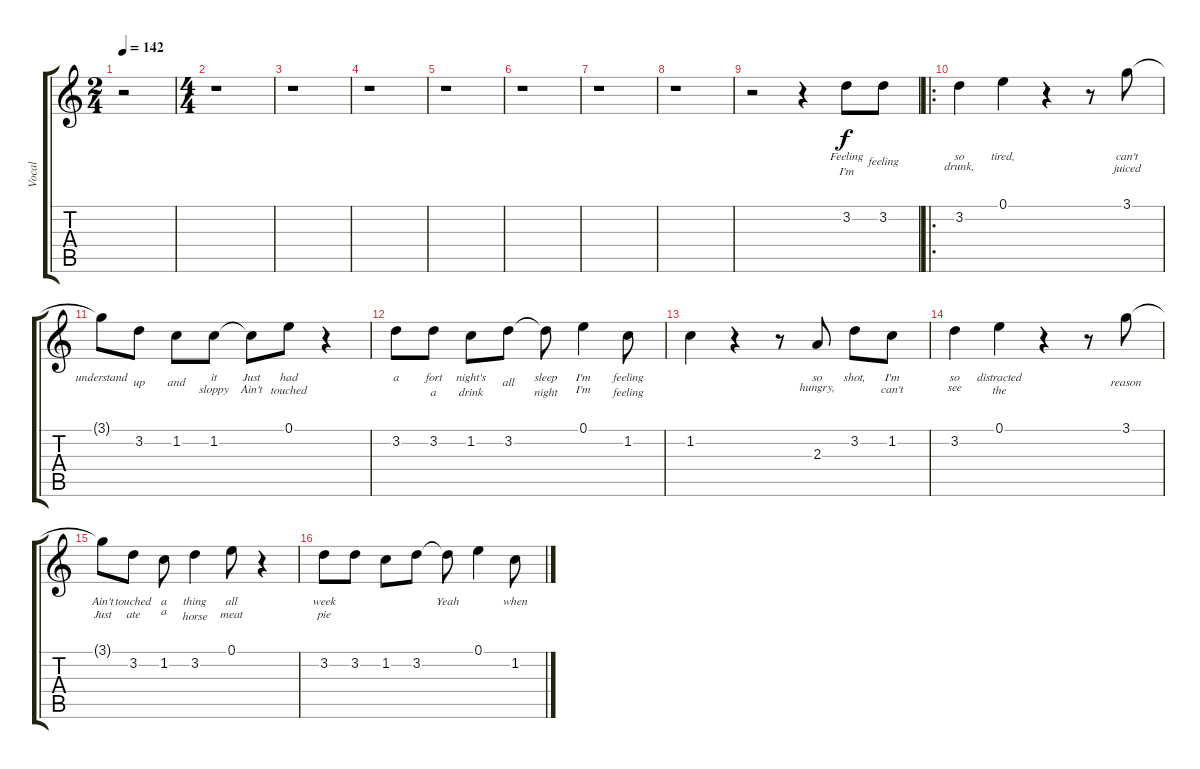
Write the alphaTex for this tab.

\track ("Vocal" "Vocal") {instrument oboe}
\staff {score tabs}
\tuning (E5 B4 G4 D4 A3 E3) {hide}
\ts (2 4)
\tempo 142
\clef g2
\ks c
r.2{dy f instrument oboe} |
\ts (4 4)
r.1 |
r.1 |
r.1 |
r.1 |
r.1 |
r.1 |
r.1 |
r.2 r.4 3.2.8{lyrics (0 "Feeling") lyrics (1 "I'm") lyrics (2 "") lyrics (3 "") lyrics (4 "")} 3.2.8{lyrics (0 "") lyrics (1 "feeling") lyrics (2 "") lyrics (3 "") lyrics (4 "")} |
\ro
3.2.4{lyrics (0 "so") lyrics (1 "drunk,") lyrics (2 "") lyrics (3 "") lyrics (4 "")} 0.1.4{lyrics (0 "tired,") lyrics (1 "") lyrics (2 "") lyrics (3 "") lyrics (4 "")} r.4 r.8 3.1.8{lyrics (0 "can't") lyrics (1 "juiced") lyrics (2 "") lyrics (3 "") lyrics (4 "")} |
3.1{t}.8{lyrics (0 "understand") lyrics (1 "") lyrics (2 "") lyrics (3 "") lyrics (4 "")} 3.2.8{lyrics (0 "") lyrics (1 "up") lyrics (2 "") lyrics (3 "") lyrics (4 "")} 1.2.8{lyrics (0 "") lyrics (1 "and") lyrics (2 "") lyrics (3 "") lyrics (4 "")} 1.2.8{lyrics (0 "it") lyrics (1 "sloppy") lyrics (2 "") lyrics (3 "") lyrics (4 "")} 1.2{t}.8{lyrics (0 "Just") lyrics (1 "Ain't") lyrics (2 "") lyrics (3 "") lyrics (4 "")} 0.1.8{lyrics (0 "had") lyrics (1 "touched") lyrics (2 "") lyrics (3 "") lyrics (4 "")} r.4 |
3.2.8{lyrics (0 "a") lyrics (1 "") lyrics (2 "") lyrics (3 "") lyrics (4 "")} 3.2.8{lyrics (0 "fort") lyrics (1 "a") lyrics (2 "") lyrics (3 "") lyrics (4 "")} 1.2.8{lyrics (0 "night's") lyrics (1 "drink") lyrics (2 "") lyrics (3 "") lyrics (4 "")} 3.2.8{lyrics (0 "") lyrics (1 "all") lyrics (2 "") lyrics (3 "") lyrics (4 "")} 3.2{t}.8{lyrics (0 "sleep") lyrics (1 "night") lyrics (2 "") lyrics (3 "") lyrics (4 "")} 0.1.4{lyrics (0 "I'm") lyrics (1 "I'm") lyrics (2 "") lyrics (3 "") lyrics (4 "")} 1.2.8{lyrics (0 "feeling") lyrics (1 "feeling") lyrics (2 "") lyrics (3 "") lyrics (4 "")} |
1.2.4{lyrics (0 "") lyrics (1 "") lyrics (2 "") lyrics (3 "") lyrics (4 "")} r.4 r.8 2.3.8{lyrics (0 "so") lyrics (1 "hungry,") lyrics (2 "") lyrics (3 "") lyrics (4 "")} 3.2.8{lyrics (0 "shot,") lyrics (1 "") lyrics (2 "") lyrics (3 "") lyrics (4 "")} 1.2.8{lyrics (0 "I'm") lyrics (1 "can't") lyrics (2 "") lyrics (3 "") lyrics (4 "")} |
3.2.4{lyrics (0 "so") lyrics (1 "see") lyrics (2 "") lyrics (3 "") lyrics (4 "")} 0.1.4{lyrics (0 "distracted") lyrics (1 "the") lyrics (2 "") lyrics (3 "") lyrics (4 "")} r.4 r.8 3.1.8{lyrics (0 "") lyrics (1 "reason") lyrics (2 "") lyrics (3 "") lyrics (4 "")} |
3.1{t}.8{lyrics (0 "Ain't") lyrics (1 "Just") lyrics (2 "") lyrics (3 "") lyrics (4 "")} 3.2.8{lyrics (0 "touched") lyrics (1 "ate") lyrics (2 "") lyrics (3 "") lyrics (4 "")} 1.2.8{lyrics (0 "a") lyrics (1 "a") lyrics (2 "") lyrics (3 "") lyrics (4 "")} 3.2.4{lyrics (0 "thing") lyrics (1 "horse") lyrics (2 "") lyrics (3 "") lyrics (4 "")} 0.1.8{lyrics (0 "all") lyrics (1 "meat") lyrics (2 "") lyrics (3 "") lyrics (4 "")} r.4 |
3.2.8{lyrics (0 "week") lyrics (1 "pie") lyrics (2 "") lyrics (3 "") lyrics (4 "")} 3.2.8{lyrics (0 "") lyrics (1 "") lyrics (2 "") lyrics (3 "") lyrics (4 "")} 1.2.8{lyrics (0 "") lyrics (1 "") lyrics (2 "") lyrics (3 "") lyrics (4 "")} 3.2.8{lyrics (0 "") lyrics (1 "") lyrics (2 "") lyrics (3 "") lyrics (4 "")} 3.2{t}.8{lyrics (0 "Yeah") lyrics (1 "") lyrics (2 "") lyrics (3 "") lyrics (4 "")} 0.1.4{lyrics (0 "") lyrics (1 "") lyrics (2 "") lyrics (3 "") lyrics (4 "")} 1.2.8{lyrics (0 "when") lyrics (1 "") lyrics (2 "") lyrics (3 "") lyrics (4 "")}
